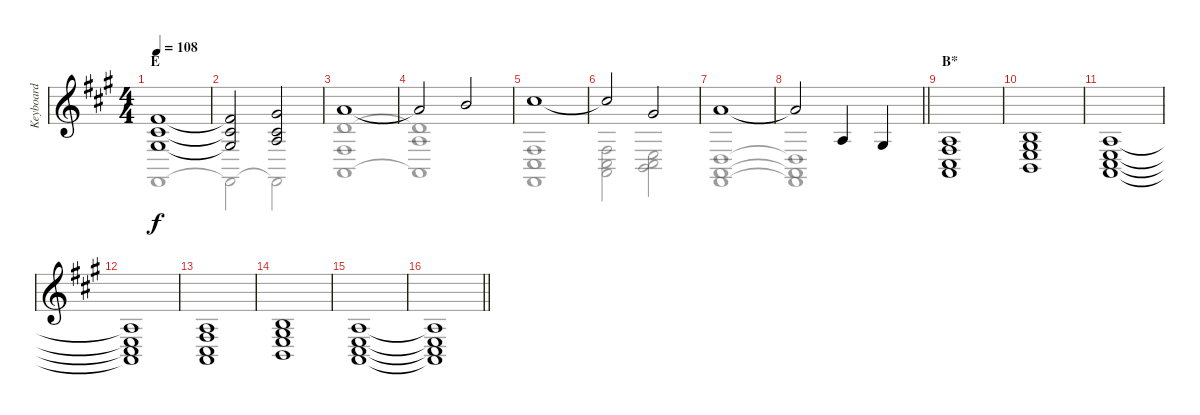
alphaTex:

\track ("Keyboard" "Keyboard") {instrument pad8sweep}
\staff {score}
\tuning (Eb4 Bb3 Gb3 Db3 Ab2 Db2) {hide}
\voice
\ts (4 4)
\section ("" "E")
\tempo 108
\clef g2
\ks f#minor
(3.1 7.3 7.4).1{dy f} |
(3.1{t} 7.3{t} 7.4{t}).2 (5.1 7.3 8.4).2 |
6.1.1 |
6.1{t}.2 8.1.2 |
10.1.1 |
10.1{t}.2 5.1.2 |
6.1.1 |
\barLineRight lightlight
6.1{t}.2 3.3.4 2.3.4 |
\section ("" "B*")
(3.3 5.4 5.5 8.6).1 |
(1.2 2.3 3.4 3.5).1 |
(3.3 3.4 5.5 8.6).1 |
(3.3{t} 3.4{t} 5.5{t} 8.6{t}).1 |
(3.3 5.4 5.5 8.6).1 |
(1.2 2.3 3.4 3.5).1 |
(3.3 3.4 5.5 8.6).1 |
\barLineRight lightlight
(3.3{t} 3.4{t} 5.5{t} 8.6{t}).1
\voice
\clef g2
\ottava regular
\simile none
\ks f#minor
5.6.1{dy f} |
5.6{t}.2 5.6{t}.2 |
(8.3 10.5 8.6).1 |
(8.3{t} 8.4 8.6{t}).1 |
(5.4 5.5 5.6).1 |
(5.4 5.5 8.6).2 (3.4 5.5 10.6).2 |
(1.4 1.5 5.6).1 |
\barLineRight lightlight
(1.4{t} 1.5{t} 5.6{t}).1 |
|
|
|
|
|
|
|
\barLineRight lightlight
